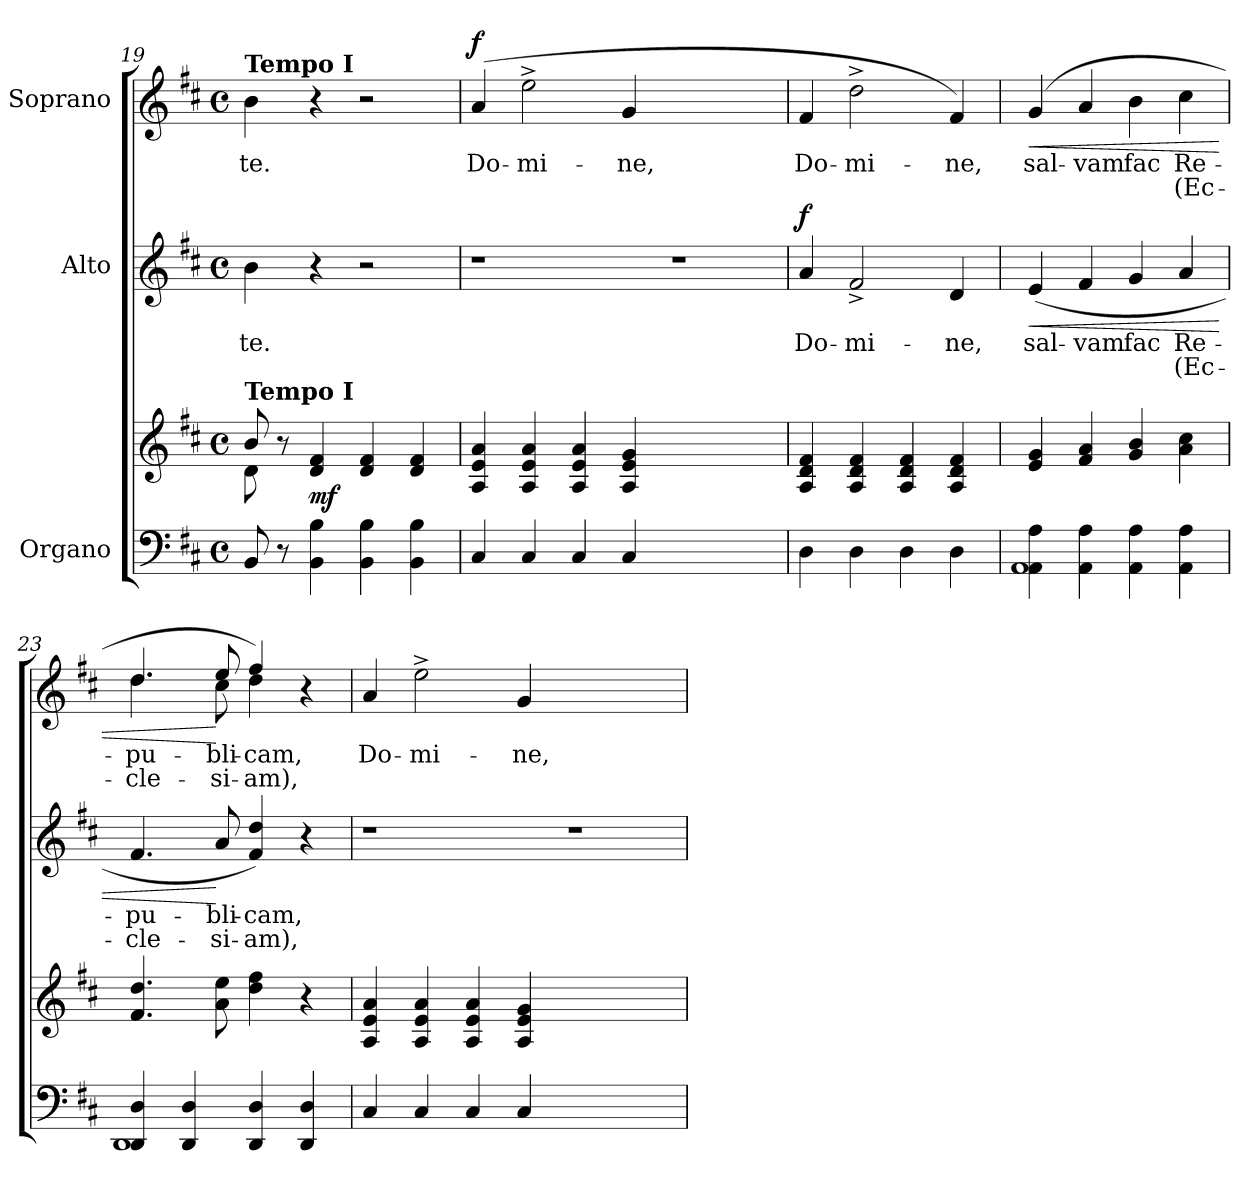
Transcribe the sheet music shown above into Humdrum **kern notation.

**kern	**kern	**dynam	**kern	**text	**text	**dynam	**kern	**text	**text	**dynam
*part3	*part3	*part3	*part2	*part2	*part2	*part2	*part1	*part1	*part1	*part1
*staff4	*staff3	*staff3/4	*staff2	*staff2	*staff2	*staff2	*staff1	*staff1	*staff1	*staff1
*I"Organo	*	*	*I"Alto	*	*	*	*I"Soprano	*	*	*
*clefF4	*clefG2	*	*clefG2	*	*	*	*clefG2	*	*	*
*k[f#c#]	*k[f#c#]	*	*k[f#c#]	*	*	*	*k[f#c#]	*	*	*
*D:	*D:	*	*D:	*	*	*	*D:	*	*	*
*M4/4	*M4/4	*	*M4/4	*	*	*	*M4/4	*	*	*
*met(c)	*met(c)	*	*met(c)	*	*	*	*met(c)	*	*	*
=19	=19	=19	=19	=19	=19	=19	=19	=19	=19	=19
*	*^	*	*	*	*	*	*	*	*	*
!	!	!	!	!	!LO:LY:b:color=#000000	!	!	!	!	!	!
!	!	!	!	!	!	!	!	!LO:TX:a:B:t=Tempo I	!	!	!
!	!LO:TX:a:B:t=Tempo I	!	!	!	!	!	!	!	!	!	!
!	!	!	!	!	!	!	!	!	!LO:LY:b:color=#000000	!	!
8BBi/	8bi/	8di\	.	4bi\	te.	.	.	4bi\	te.	.	.
8r	8r	8ryy	.	.	.	.	.	.	.	.	.
4BBi\ 4Bi	4di/ 4f#i	2.ryy	mf	4r	.	.	.	4r	.	.	.
4BBi\ 4Bi	4di/ 4f#i	.	.	2r	.	.	.	2r	.	.	.
4BBi\ 4Bi	4di/ 4f#i	.	.	.	.	.	.	.	.	.	.
*	*v	*v	*	*	*	*	*	*	*	*	*
=20	=20	=20	=20	=20	=20	=20	=20	=20	=20	=20
!	!	!	!	!	!	!	!	!LO:LY:b:color=#000000	!	!
4C#i/	4Ai/ 4ei 4ai	.	1r	.	.	.	(4ai/	Do-	.	f
!	!	!	!	!	!	!	!	!LO:LY:b:color=#000000	!	!
4C#i/	4Ai/ 4ei 4ai	.	.	.	.	.	2ee^i\	-mi-	.	.
4C#i/	4Ai/ 4ei 4ai	.	.	.	.	.	.	.	.	.
!	!	!	!	!	!	!	!	!LO:LY:b:color=#000000	!	!
4C#i/	4Ai/ 4ei 4gi	.	.	.	.	.	4gi/	-ne,	.	.
1ryy	1ryy	.	1r	.	.	.	1ryy	.	.	.
=21	=21	=21	=21	=21	=21	=21	=21	=21	=21	=21
!	!	!	!	!LO:LY:b:color=#000000	!	!	!	!	!	!
!	!	!	!	!	!	!	!	!LO:LY:b:color=#000000	!	!
4Di\	4Ai/ 4di 4f#i	.	4ai/	Do-	.	f	4f#i/	Do-	.	.
!	!	!	!	!LO:LY:b:color=#000000	!	!	!	!	!	!
!	!	!	!	!	!	!	!	!LO:LY:b:color=#000000	!	!
4Di\	4Ai/ 4di 4f#i	.	2f#^i/	-mi-	.	.	2dd^i\	-mi-	.	.
4Di\	4Ai/ 4di 4f#i	.	.	.	.	.	.	.	.	.
!	!	!	!	!LO:LY:b:color=#000000	!	!	!	!	!	!
!	!	!	!	!	!	!	!	!LO:LY:b:color=#000000	!	!
4Di\	4Ai/ 4di 4f#i	.	4di/	-ne,	.	.	4f#i/)	-ne,	.	.
!!LO:LB:g=z
=22	=22	=22	=22	=22	=22	=22	=22	=22	=22	=22
*^	*	*	*	*	*	*	*	*	*	*
!	!	!	!	!	!LO:LY:b:color=#000000	!	!LO:HP:b	!	!	!	!
!	!	!	!	!	!	!	!	!	!LO:LY:b:color=#000000	!	!LO:HP:b
4AAi\ 4Ai	1AAi	4ei/ 4gi	.	(4ei/	sal-	.	<	(4gi/	sal-	.	<
!	!	!	!	!	!LO:LY:b:color=#000000	!	!	!	!	!	!
!	!	!	!	!	!	!	!	!	!LO:LY:b:color=#000000	!	!
4AAi\ 4Ai	.	4f#i/ 4ai	.	4f#i/	-vam	.	.	4ai/	-vam	.	.
!	!	!	!	!	!LO:LY:b:color=#000000	!	!	!	!	!	!
!	!	!	!	!	!	!	!	!	!LO:LY:b:color=#000000	!	!
4AAi\ 4Ai	.	4gi/ 4bi	.	4gi/	fac	.	.	4bi\	fac	.	.
!	!	!	!	!	!LO:LY:b:color=#000000	!LO:LY:b:color=#000000	!	!	!	!	!
!	!	!	!	!	!	!	!	!	!LO:LY:b:color=#000000	!LO:LY:b:color=#000000	!
4AAi\ 4Ai	.	4ai\ 4cc#i	.	4ai/	Re-	(Ec-	.	4cc#i\	Re-	-(Ec-	.
=23	=23	=23	=23	=23	=23	=23	=23	=23	=23	=23	=23
!	!	!	!	!	!LO:LY:b:color=#000000	!LO:LY:b:color=#000000	!	!	!	!	!
!	!	!	!	!	!	!	!	!	!LO:LY:b:color=#000000	!LO:LY:b:color=#000000	!
*	*	*	*	*	*	*	*	*^	*	*	*
4DDi/ 4Di	1DDi	4.f#i/ 4.ddi	.	4.f#i/	-pu-	-cle-	.	4.ddi/	4.ddi\	-pu-	-cle-	.
4DDi/ 4Di	.	.	.	.	.	.	.	.	.	.	.	.
!	!	!	!	!	!LO:LY:b:color=#000000	!LO:LY:b:color=#000000	!	!	!	!	!	!
!	!	!	!	!	!	!	!	!	!	!LO:LY:b:color=#000000	!LO:LY:b:color=#000000	!
.	.	8ai\ 8eei	.	8ai/	-bli-	-si-	[	8eei/	8cc#i\	-bli-	-si-	[
!	!	!	!	!	!LO:LY:b:color=#000000	!LO:LY:b:color=#000000	!	!	!	!	!	!
!	!	!	!	!	!	!	!	!	!	!LO:LY:b:color=#000000	!LO:LY:b:color=#000000	!
4DDi/ 4Di	.	4ddi\ 4ff#i	.	4f#i/ 4ddi)	-cam,	-am),	.	4ff#i/)	4ddi\	cam,	-am),	.
4DDi/ 4Di	.	4r	.	4r	.	.	.	4r	4ryy	.	.	.
*v	*v	*	*	*	*	*	*	*v	*v	*	*	*
=24	=24	=24	=24	=24	=24	=24	=24	=24	=24	=24
*	*	*	*	*	*	*	*^	*	*	*
!	!	!	!	!	!	!	!	!	!LO:LY:b:color=#000000	!	!
*	*	*	*	*	*	*	*v	*v	*	*	*
4C#i/	4Ai/ 4ei 4ai	.	1r	.	.	.	4ai/	Do-	.	.
!	!	!	!	!	!	!	!	!LO:LY:b:color=#000000	!	!
4C#i/	4Ai/ 4ei 4ai	.	.	.	.	.	2ee^i\	-mi-	.	.
4C#i/	4Ai/ 4ei 4ai	.	.	.	.	.	.	.	.	.
!	!	!	!	!	!	!	!	!LO:LY:b:color=#000000	!	!
4C#i/	4Ai/ 4ei 4gi	.	.	.	.	.	4gi/	-ne,	.	.
1ryy	1ryy	.	1r	.	.	.	1ryy	.	.	.
=	=	=	=	=	=	=	=	=	=	=
*-	*-	*-	*-	*-	*-	*-	*-	*-	*-	*-
